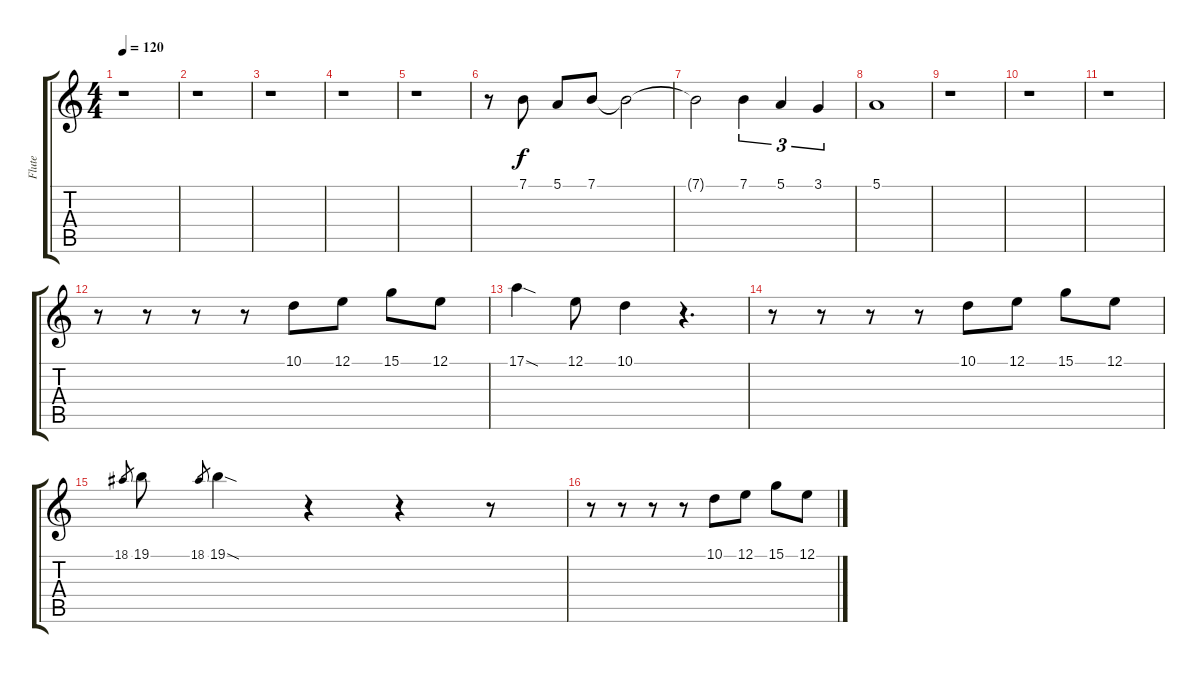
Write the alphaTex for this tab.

\track ("Flute" "Flute") {instrument flute}
\staff {score tabs}
\tuning (E4 B3 G3 D3 A2 E2) {hide}
\ts (4 4)
\tempo 120
\clef g2
\ks c
r.1{dy f} |
r.1 |
r.1 |
r.1 |
r.1 |
r.8 7.1.8 5.1.8 7.1.8 7.1{t}.2 |
7.1{t}.2 7.1.4{tu (3 2)} 5.1.4{tu (3 2)} 3.1.4{tu (3 2)} |
5.1.1 |
r.1 |
r.1 |
r.1 |
r.8 r.8 r.8 r.8 10.1.8 12.1.8 15.1.8 12.1.8 |
17.1{sod}.4 12.1.8 10.1.4 r.4{d} |
r.8 r.8 r.8 r.8 10.1.8 12.1.8 15.1.8 12.1.8 |
18.1.8{gr} 19.1.8 18.1.8{gr} 19.1{sod}.4 r.4 r.4 r.8 |
r.8 r.8 r.8 r.8 10.1.8 12.1.8 15.1.8 12.1.8
